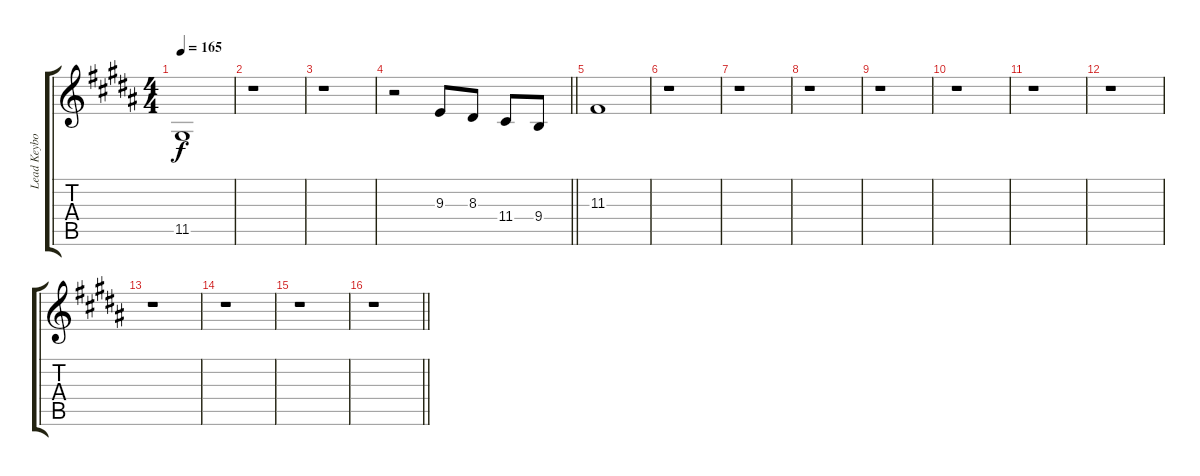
\track ("Lead Keyboard 2: Juha Mäenpää" "Lead Keybo") {instrument pad1newage}
\staff {score tabs}
\tuning (E4 B3 G3 D3 A2 E2) {hide}
\ts (4 4)
\tempo 165
\clef g2
\ks g#minor
11.5.1{dy f} |
r.1 |
r.1 |
\barLineRight lightlight
r.2 9.3.8 8.3.8 11.4.8 9.4.8 |
\section ("" "")
11.3.1 |
r.1 |
r.1 |
r.1 |
r.1 |
r.1 |
r.1 |
r.1 |
r.1 |
r.1 |
r.1 |
\barLineRight lightlight
r.1
